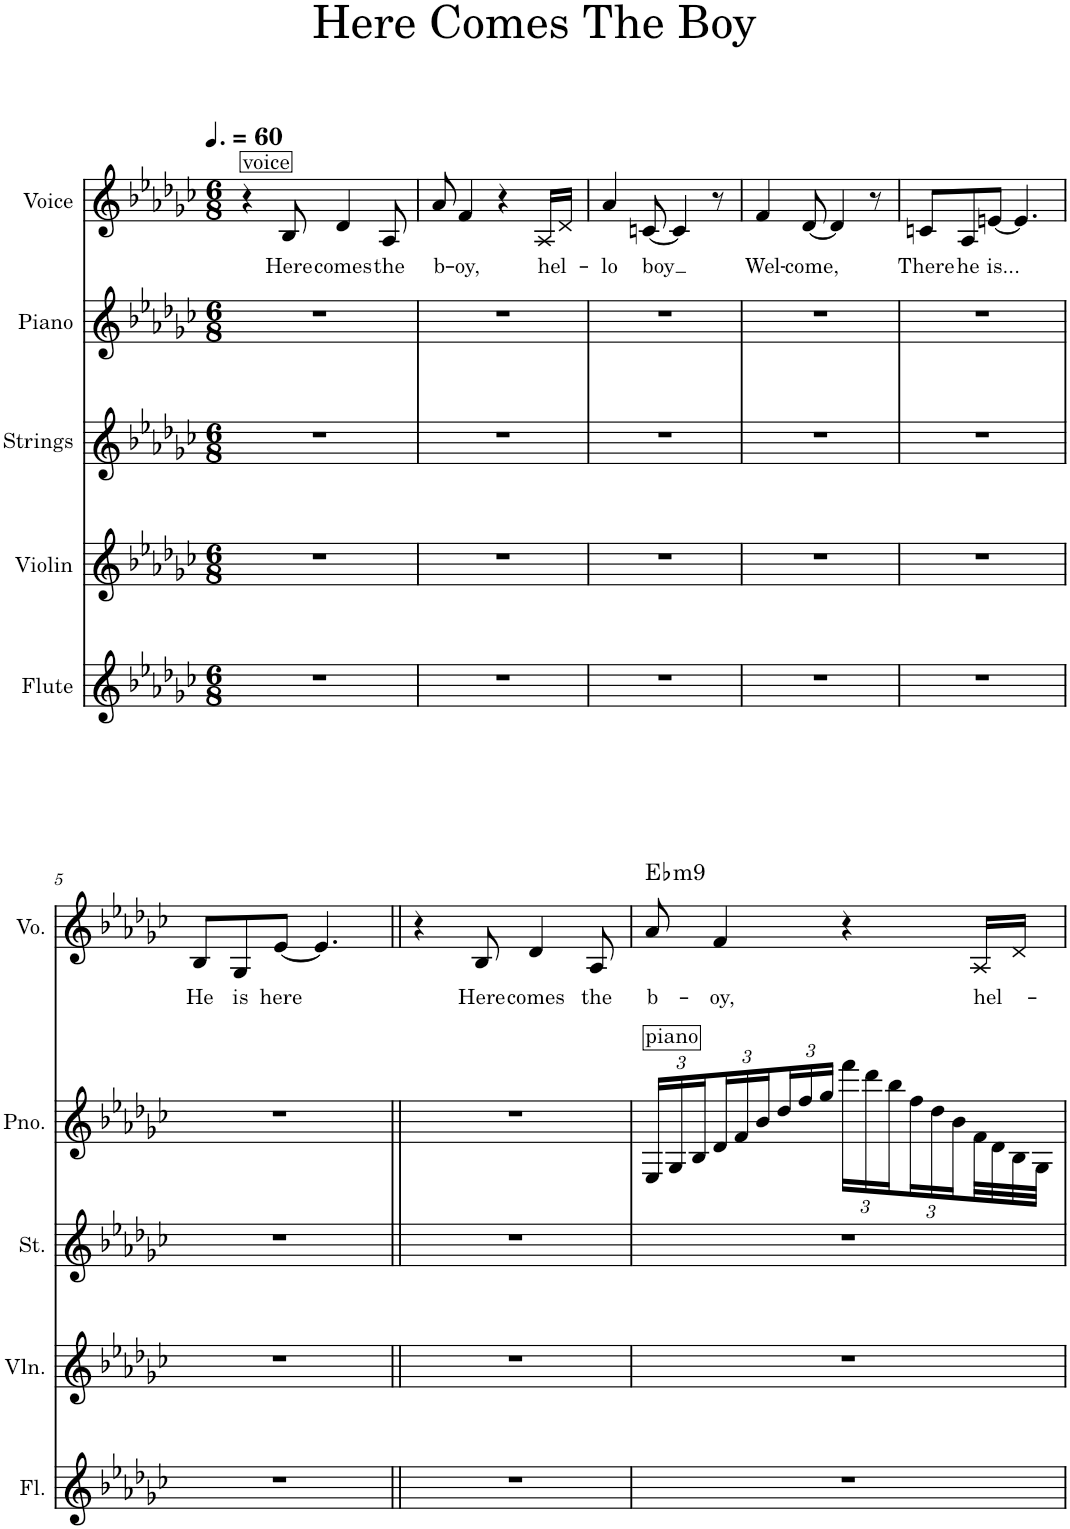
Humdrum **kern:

**kern	**kern	**kern	**kern	**kern	**text	**harte
*part5	*part4	*part3	*part2	*part1	*part1	*part1
*staff5	*staff4	*staff3	*staff2	*staff1	*staff1	*
*I"Flute	*I"Violin	*I"Strings	*I"Piano	*I"Voice	*	*
*I'Fl.	*I'Vln.	*I'St.	*I'Pno.	*I'Vo.	*	*
*clefG2	*clefG2	*clefG2	*clefG2	*clefG2	*	*
*k[b-e-a-d-g-c-]	*k[b-e-a-d-g-c-]	*k[b-e-a-d-g-c-]	*k[b-e-a-d-g-c-]	*k[b-e-a-d-g-c-]	*	*
*M6/8	*M6/8	*M6/8	*M6/8	*M6/8	*	*
*MM90	*MM90	*MM90	*MM90	*MM90	*	*
=	=	=	=	=	=	=
!	!	!	!	!LO:TX:a:t=voice	!	!
2.r	2.r	2.r	2.r	4r	.	.
!	!	!	!	!	!LO:LY:b	!
.	.	.	.	8B-/	Here	.
!	!	!	!	!	!LO:LY:b	!
.	.	.	.	4d-/	comes	.
!	!	!	!	!	!LO:LY:b	!
.	.	.	.	8A-/	the	.
=1	=1	=1	=1	=1	=1	=1
!	!	!	!	!	!LO:LY:b	!
2.r	2.r	2.r	2.r	8a-/	b-	.
!	!	!	!	!	!LO:LY:b	!
.	.	.	.	4f/	-oy,	.
.	.	.	.	4r	.	.
!	!	!	!	!	!LO:LY:b	!
.	.	.	.	16A-/LL	-hel-	.
.	.	.	.	16d-/JJ	.	.
=2	=2	=2	=2	=2	=2	=2
!	!	!	!	!	!LO:LY:b	!
2.r	2.r	2.r	2.r	4a-/	-lo	.
!	!	!	!	!	!LO:LY:b	!
.	.	.	.	[8cn/	boy	.
.	.	.	.	4c/]	.	.
.	.	.	.	8r	.	.
=3	=3	=3	=3	=3	=3	=3
!	!	!	!	!	!LO:LY:b	!
2.r	2.r	2.r	2.r	4f/	Wel-	.
!	!	!	!	!	!LO:LY:b	!
.	.	.	.	[8d-/	-come,	.
.	.	.	.	4d-/]	.	.
.	.	.	.	8r	.	.
=4	=4	=4	=4	=4	=4	=4
!	!	!	!	!	!LO:LY:b	!
2.r	2.r	2.r	2.r	8cn/L	There	.
!	!	!	!	!	!LO:LY:b	!
.	.	.	.	8A-/	he	.
!	!	!	!	!	!LO:LY:b	!
.	.	.	.	[8en/J	is...	.
.	.	.	.	4.e/]	.	.
!!LO:LB:g=z
=5	=5	=5	=5	=5	=5	=5
!	!	!	!	!	!LO:LY:b	!
2.r	2.r	2.r	2.r	8B-/L	He	.
!	!	!	!	!	!LO:LY:b	!
.	.	.	.	8G-/	is	.
!	!	!	!	!	!LO:LY:b	!
.	.	.	.	[8e-/J	here	.
.	.	.	.	4.e-/]	.	.
=6||	=6||	=6||	=6||	=6||	=6||	=6||
2.r	2.r	2.r	2.r	4r	.	.
!	!	!	!	!	!LO:LY:b	!
.	.	.	.	8B-/	Here	.
!	!	!	!	!	!LO:LY:b	!
.	.	.	.	4d-/	comes	.
!	!	!	!	!	!LO:LY:b	!
.	.	.	.	8A-/	the	.
=7	=7	=7	=7	=7	=7	=7
*	*	*	*Xbrackettup	*	*	*
!	!	!	!LO:TX:a:t=piano	!	!	!
!	!	!	!	!	!LO:LY:b	!LO:H:kt=m9
2.r	2.r	2.r	24E-/LL	8a-/	b-	Eb:min9
.	.	.	24G-/	.	.	.
.	.	.	24B-/	.	.	.
!	!	!	!	!	!LO:LY:b	!
.	.	.	24d-/	4f/	-oy,	.
.	.	.	24f/	.	.	.
.	.	.	24b-/	.	.	.
.	.	.	24dd-/	.	.	.
.	.	.	24ff/	.	.	.
.	.	.	24gg-/JJ	.	.	.
.	.	.	24fff\LL	4r	.	.
.	.	.	24ddd-\	.	.	.
.	.	.	24bb-\	.	.	.
.	.	.	24ff\	.	.	.
.	.	.	24dd-\	.	.	.
.	.	.	24b-\	.	.	.
!	!	!	!	!	!LO:LY:b	!
.	.	.	32f\L	16A-/LL	-hel-	.
.	.	.	32d-\	.	.	.
.	.	.	32B-\	16d-/JJ	.	.
.	.	.	32G-\JJJ	.	.	.
=	=	=	=	=	=	=
*-	*-	*-	*-	*-	*-	*-
